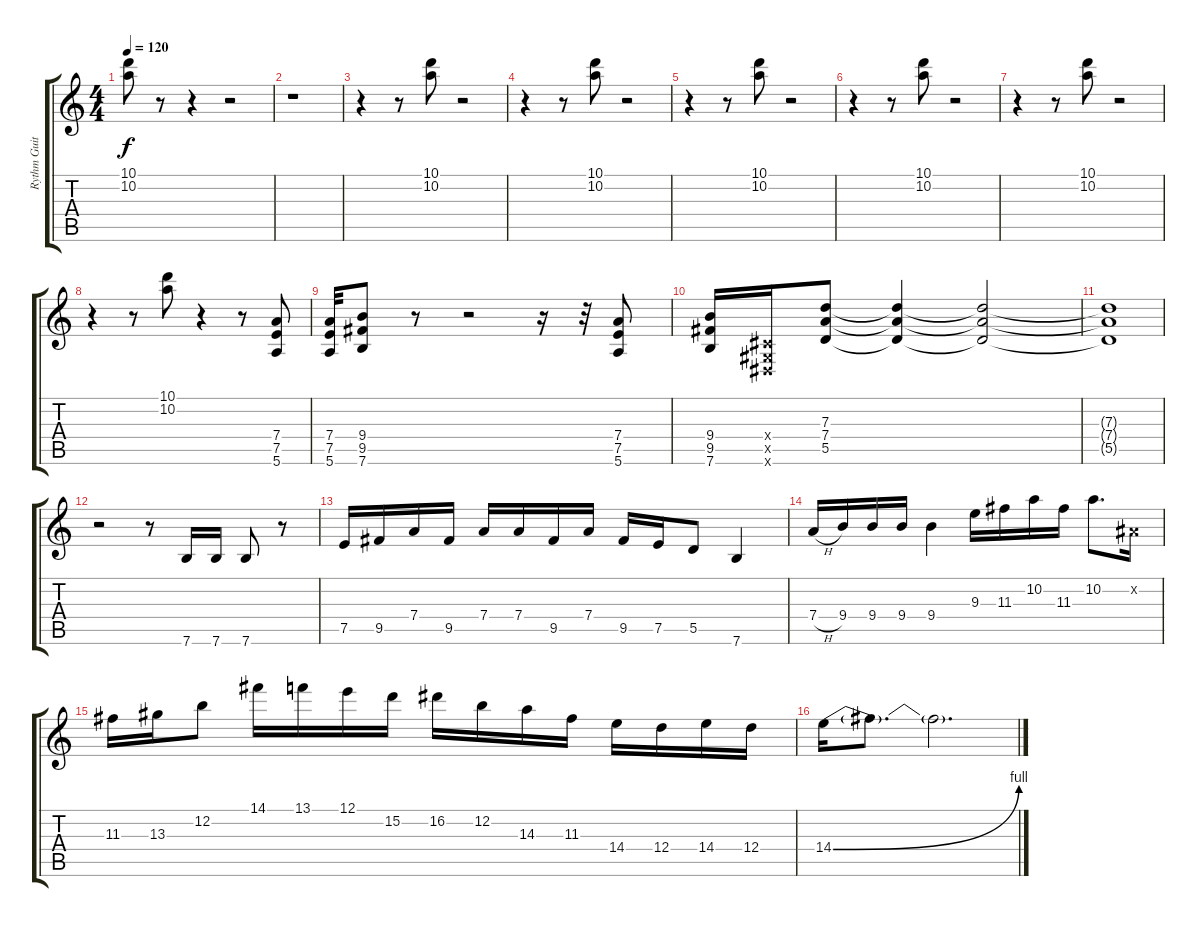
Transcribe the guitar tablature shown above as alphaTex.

\track ("Rythm Guitar" "Rythm Guit") {instrument distortionguitar}
\staff {score tabs}
\tuning (E4 B3 G3 D3 A2 E2) {hide}
\ts (4 4)
\tempo 120
\clef g2
\ks c
(10.1 10.2).8{dy f} r.8 r.4 r.2 |
r.1 |
r.4 r.8 (10.1 10.2).8 r.2 |
r.4 r.8 (10.1 10.2).8 r.2 |
r.4 r.8 (10.1 10.2).8 r.2 |
r.4 r.8 (10.1 10.2).8 r.2 |
r.4 r.8 (10.1 10.2).8 r.2 |
r.4 r.8 (10.1 10.2).8 r.4 r.8 (7.4 7.5 5.6).8 |
(7.4 7.5 5.6).32 (9.4 9.5 7.6).8 r.8 r.2 r.16 r.32 (7.4 7.5 5.6).8 |
(9.4 9.5 7.6).16 (-1.4{x} -1.5{x} -1.6{x}).16 (7.3 7.4 5.5).8 (7.3{t} 7.4{t} 5.5{t}).4 (7.3{t} 7.4{t} 5.5{t}).2 |
(7.3{t} 7.4{t} 5.5{t}).1 |
r.2 r.8 7.6.16 7.6.16 7.6.8 r.8 |
7.5.16 9.5.16 7.4.16 9.5.16 7.4.16 7.4.16 9.5.16 7.4.16 9.5.16 7.5.16 5.5.8 7.6.4 |
7.4{h}.16 9.4.16 9.4.16 9.4.16 9.4.4 9.3.16 11.3.16 10.2.16 11.3.16 10.2.8{d} -1.2{x}.16 |
11.3.16 13.3.16 12.2.8 14.1.16 13.1.16 12.1.16 15.2.16 16.2.16 12.2.16 14.3.16 11.3.16 14.4.16 12.4.16 14.4.16 12.4.16 |
14.4{be (bend 0 0 60 4)}.16 14.4{t}.8{d} 14.4{t}.2{d}
